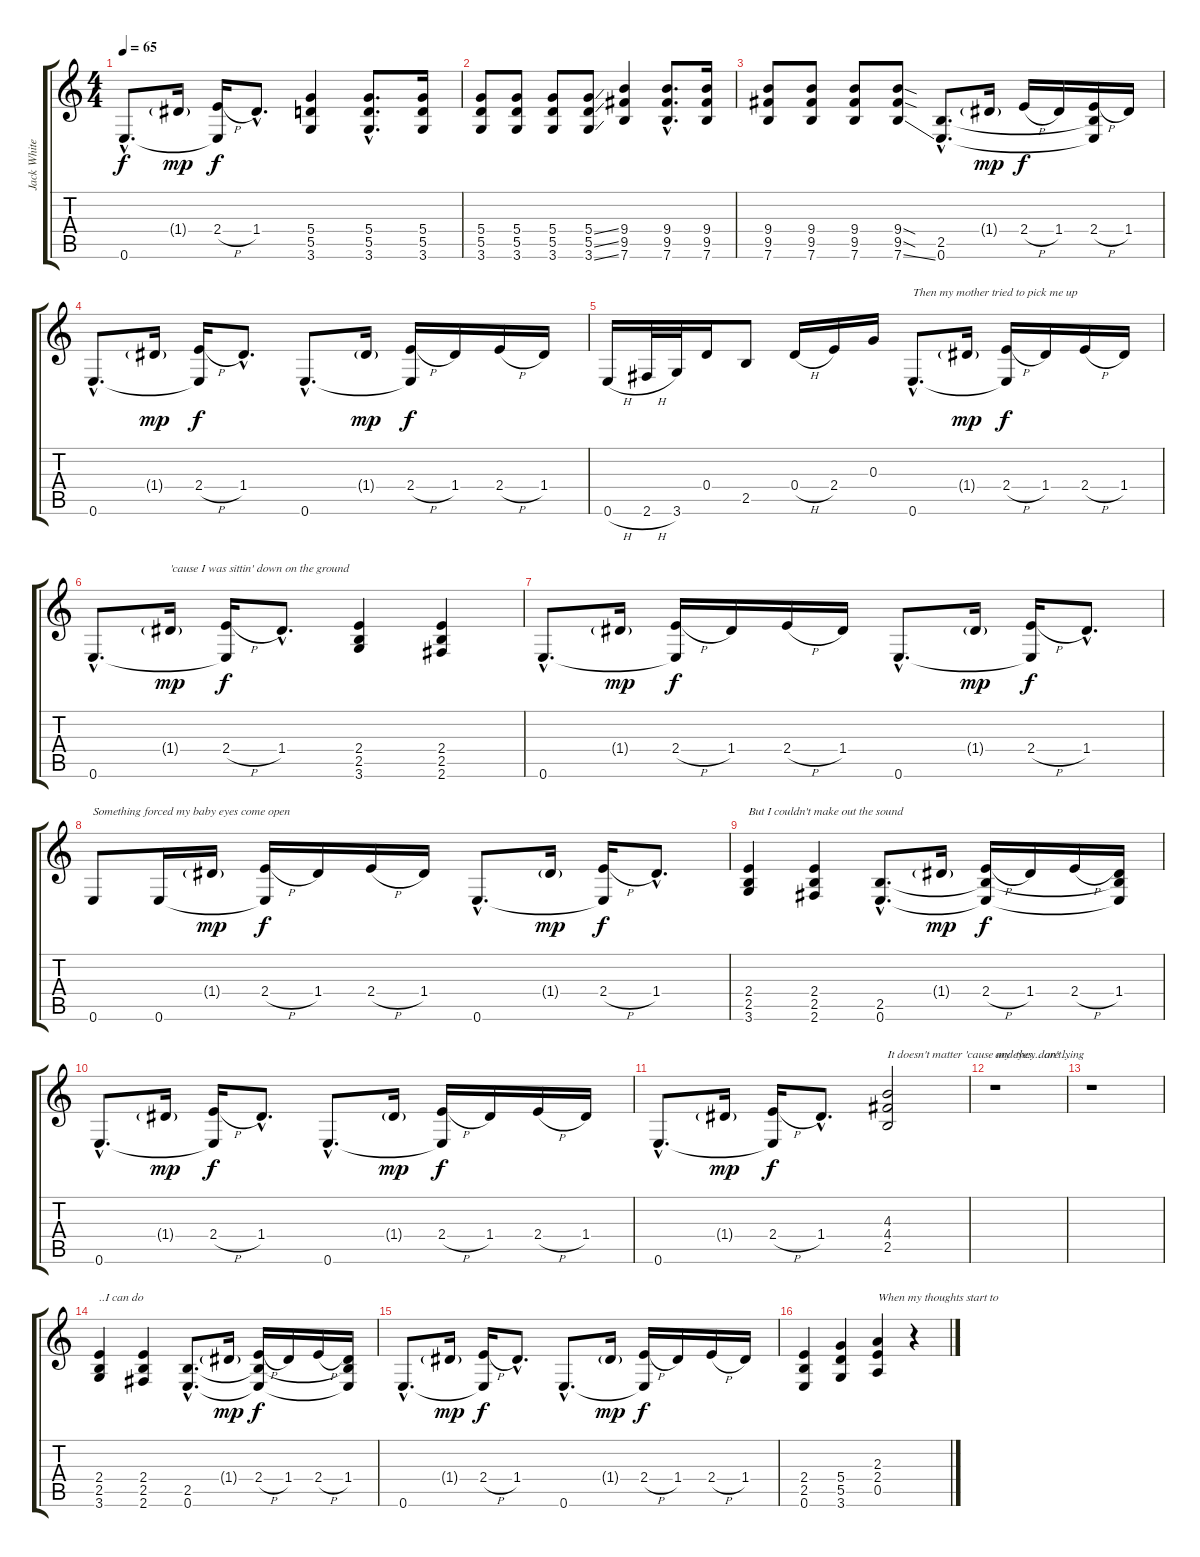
\track ("Jack White" "Jack White") {instrument electricguitarmuted}
\staff {score tabs}
\tuning (E4 B3 G3 D3 A2 E2) {hide}
\ts (4 4)
\tempo 65
\clef g2
\ks c
0.6{hac}.8{d dy f} 1.4{g}.16{dy mp} (2.4{h} 0.6{t}).16{dy f} 1.4{hac}.8{d} (5.4 5.5 3.6).4 (5.4{hac} 5.5{hac} 3.6{hac}).8{d} (5.4 5.5 3.6).16 |
(5.4 5.5 3.6).8 (5.4 5.5 3.6).8 (5.4 5.5 3.6).8 (5.4{ss} 5.5{ss} 3.6{ss}).8 (9.4 9.5 7.6).4 (9.4{hac} 9.5{hac} 7.6{hac}).8{d} (9.4 9.5 7.6).16 |
(9.4 9.5 7.6).8 (9.4 9.5 7.6).8 (9.4 9.5 7.6).8 (9.4{sod} 9.5{sod} 7.6{ss}).8 (2.5{hac} 0.6{hac}).8{d} 1.4{g}.16{dy mp} 2.4{h}.16{dy f} 1.4.16 (2.4{h} 2.5{t} 0.6{t}).16 1.4.16 |
0.6{hac}.8{d} 1.4{g}.16{dy mp} (2.4{h} 0.6{t}).16{dy f} 1.4{hac}.8{d} 0.6{hac}.8{d} 1.4{g}.16{dy mp} (2.4{h} 0.6{t}).16{dy f} 1.4.16 2.4{h}.16 1.4.16 |
0.6{h}.16 2.6{h}.32 3.6.32 0.4.16 2.5.8 0.4{h}.16 2.4.16 0.3.16 0.6{hac}.8{d txt "Then my mother tried to pick me up"} 1.4{g}.16{dy mp} (2.4{h} 0.6{t}).16{dy f} 1.4.16 2.4{h}.16 1.4.16 |
0.6{hac}.8{d} 1.4{g}.16{txt "'cause I was sittin' down on the ground" dy mp} (2.4{h} 0.6{t}).16{dy f} 1.4{hac}.8{d} (2.4 2.5 3.6).4 (2.4 2.5 2.6).4 |
0.6{hac}.8{d} 1.4{g}.16{dy mp} (2.4{h} 0.6{t}).16{dy f} 1.4.16 2.4{h}.16 1.4.16 0.6{hac}.8{d} 1.4{g}.16{dy mp} (2.4{h} 0.6{t}).16{dy f} 1.4{hac}.8{d} |
0.6.8{txt "Something forced my baby eyes come open "} 0.6.16 1.4{g}.16{dy mp} (2.4{h} 0.6{t}).16{dy f} 1.4.16 2.4{h}.16 1.4.16 0.6{hac}.8{d} 1.4{g}.16{dy mp} (2.4{h} 0.6{t}).16{dy f} 1.4{hac}.8{d} |
(2.4 2.5 3.6).4{txt "But I couldn't make out the sound"} (2.4 2.5 2.6).4 (2.5{hac} 0.6{hac}).8{d} 1.4{g}.16{dy mp} (2.4{h} 2.5{t} 0.6{t}).16{dy f} 1.4.16 2.4{h}.16 (1.4 2.5{t} 0.6{t}).16 |
0.6{hac}.8{d} 1.4{g}.16{dy mp} (2.4{h} 0.6{t}).16{dy f} 1.4{hac}.8{d} 0.6{hac}.8{d} 1.4{g}.16{dy mp} (2.4{h} 0.6{t}).16{dy f} 1.4.16 2.4{h}.16 1.4.16 |
0.6{hac}.8{d} 1.4{g}.16{dy mp} (2.4{h} 0.6{t}).16{dy f} 1.4{hac}.8{d} (4.3 4.4 2.5).2{txt "It doesn't matter 'cause my eyes... are lying"} |
r.1{txt "and they don't..."} |
r.1 |
(2.4 2.5 3.6).4{txt "..I can do"} (2.4 2.5 2.6).4 (2.5{hac} 0.6{hac}).8{d} 1.4{g}.16{dy mp} (2.4{h} 2.5{t} 0.6{t}).16{dy f} 1.4.16 2.4{h}.16 (1.4 2.5{t} 0.6{t}).16 |
0.6{hac}.8{d} 1.4{g}.16{dy mp} (2.4{h} 0.6{t}).16{dy f} 1.4{hac}.8{d} 0.6{hac}.8{d} 1.4{g}.16{dy mp} (2.4{h} 0.6{t}).16{dy f} 1.4.16 2.4{h}.16 1.4.16 |
(2.4 2.5 0.6).4 (5.4 5.5 3.6).4 (2.3 2.4 0.5).4{txt "When my thoughts start to"} r.4
